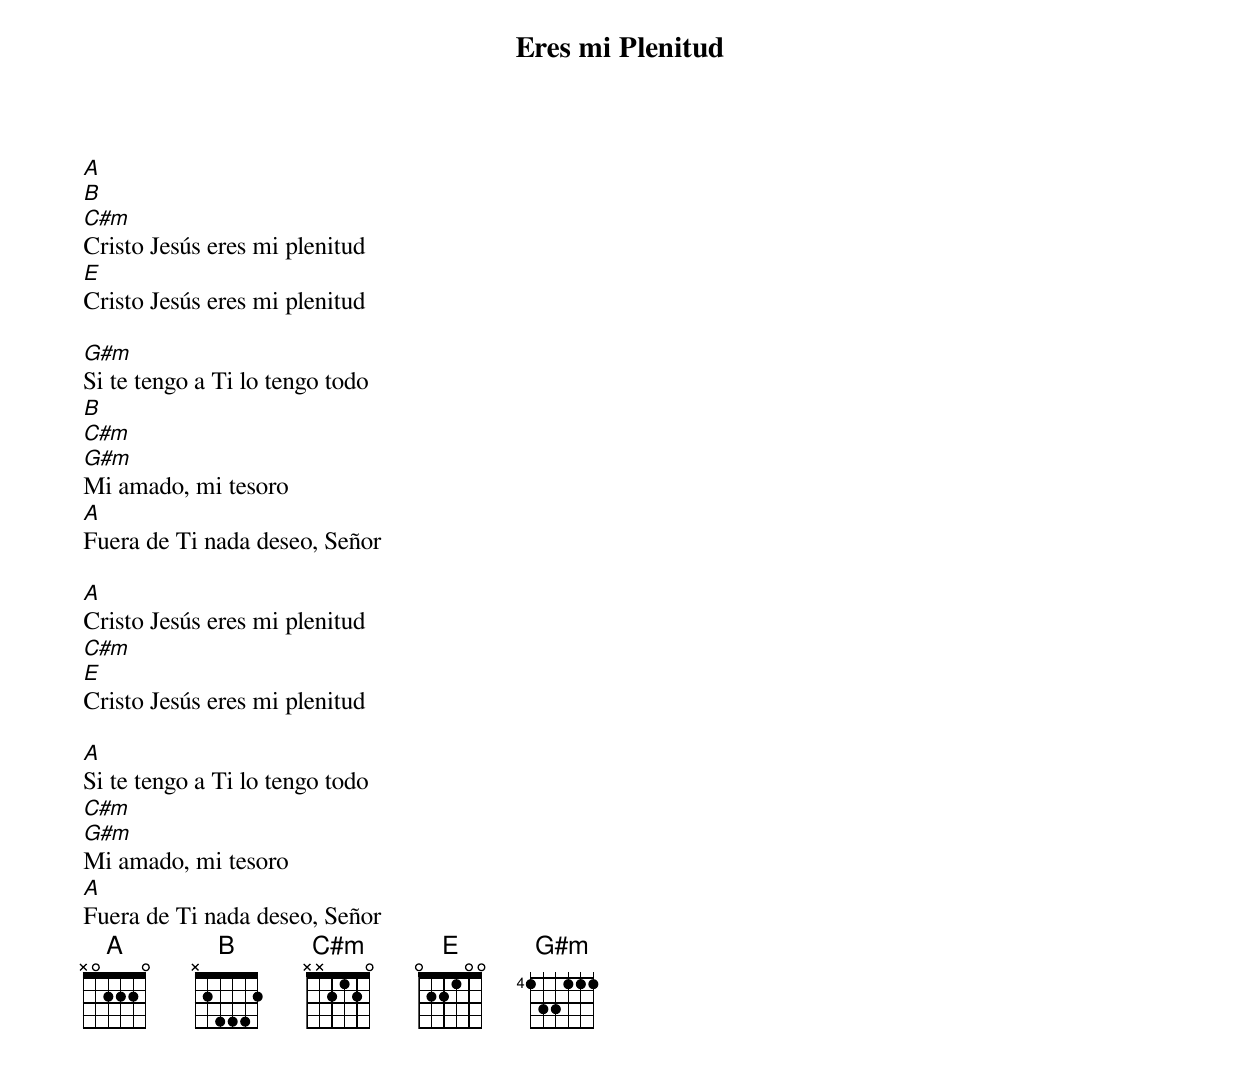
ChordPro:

{title: Eres mi Plenitud}
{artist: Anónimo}

[A]
[B]
[C#m]
Cristo Jesús eres mi plenitud
[E]
Cristo Jesús eres mi plenitud

[G#m]
Si te tengo a Ti lo tengo todo
[B]
[C#m]
[G#m]
Mi amado, mi tesoro
[A]
Fuera de Ti nada deseo, Señor

[A]
Cristo Jesús eres mi plenitud
[C#m]
[E]
Cristo Jesús eres mi plenitud

[A]
Si te tengo a Ti lo tengo todo
[C#m]
[G#m]
Mi amado, mi tesoro
[A]
Fuera de Ti nada deseo, Señor
